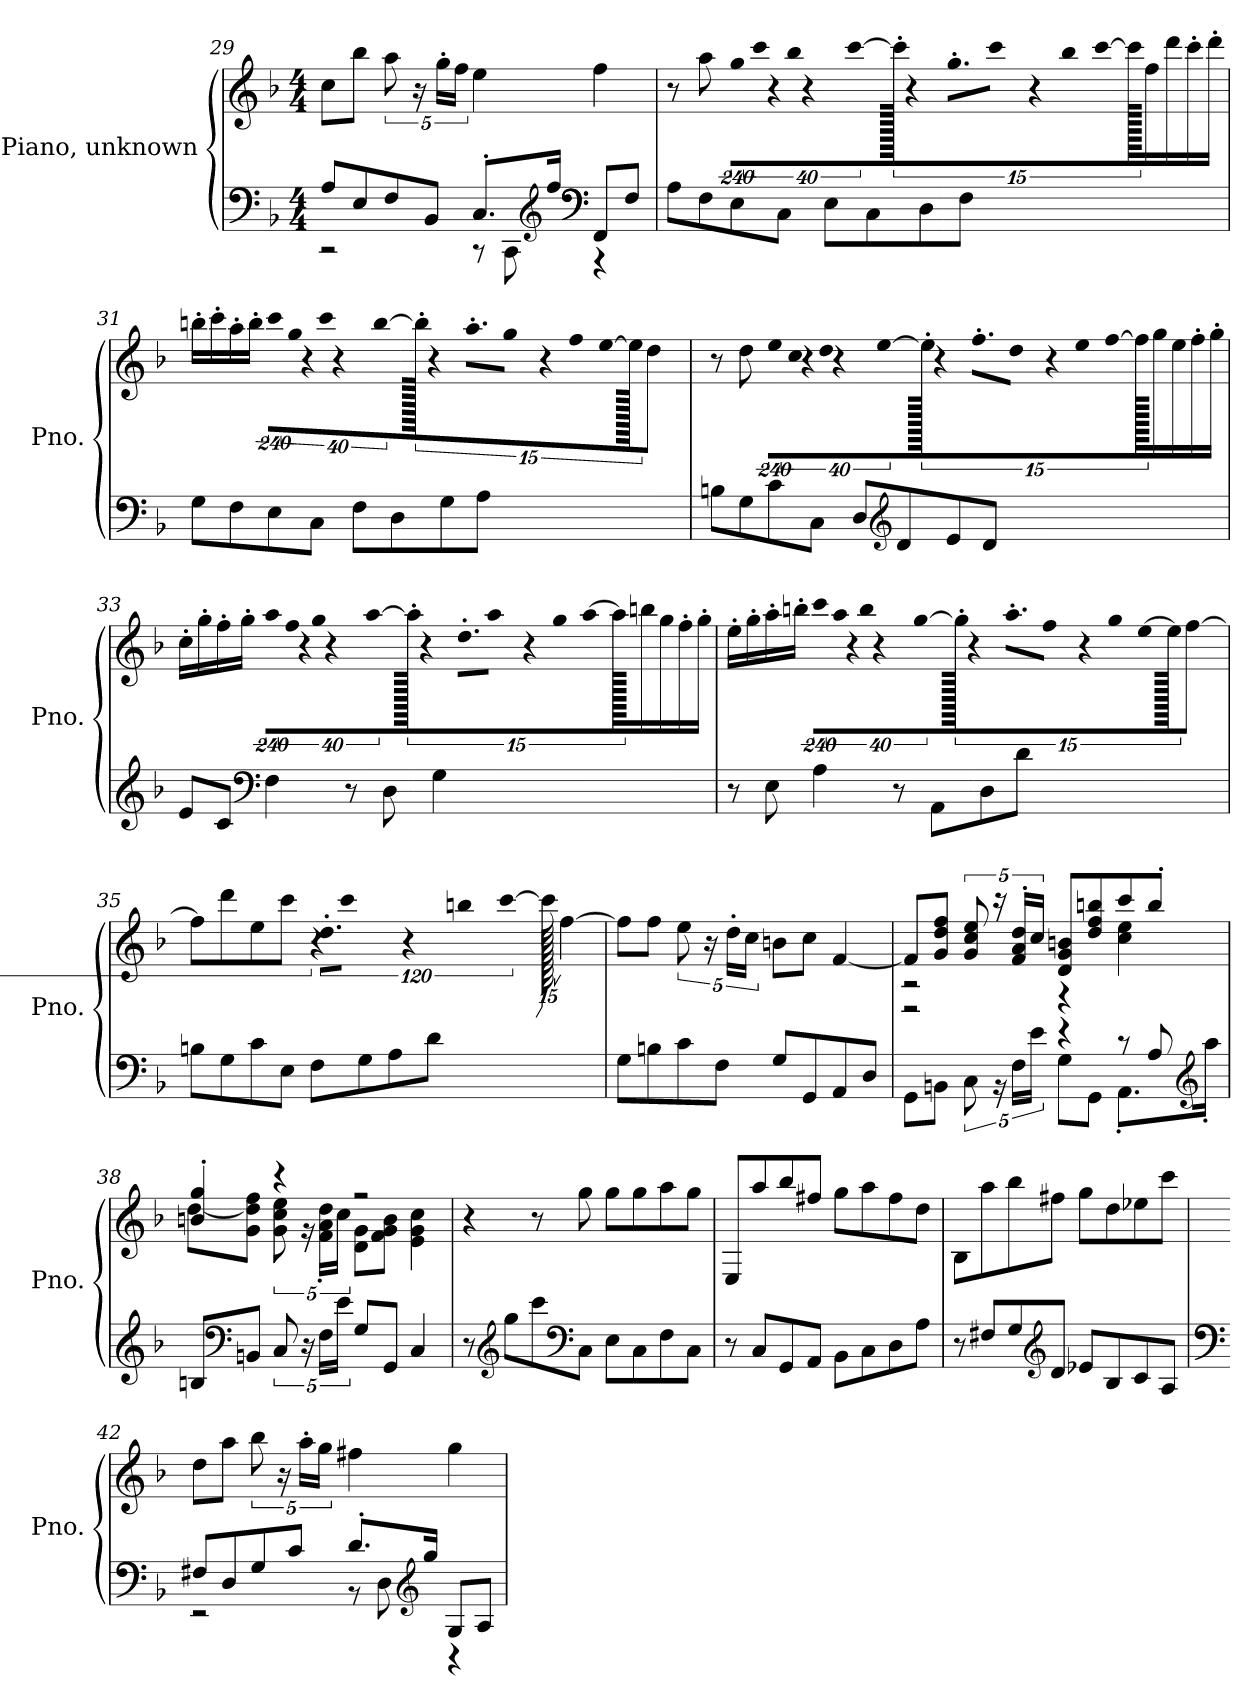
**kern	**kern
*part1	*part1
*staff2	*staff1
*I"Piano, unknown	*
*I'Pno.	*
!!LO:LB:g=z
*clefF4	*clefG2
*k[b-]	*k[b-]
*M4/4	*M4/4
=29	=29
*^	*
8A/L	2r	8cc\L
8E/	.	8bb-\J
8F/	.	10aa\
.	.	20r
8BB-/J	.	.
.	.	20gg'\LL
.	.	20ff\JJ
8.C'/L	8r	4ee\
.	8CC\	.
*clefG2	*	*
16ff/Jk	.	.
*clefF4	*	*
8FF/L	4r	4ff\
8F/J	.	.
*v	*v	*
=30	=30
8A\L	8r
8F\	8aa\
!	!LO:N:vis=16
8E\	1920%137gg\LL
!	!LO:N:vis=32
.	640%23ccc\JJk
!	!LO:N:vis=32
.	640%23r
8C\J	.
!	!LO:N:vis=32
.	640%23bb-\
!	!LO:N:vis=64
.	960%17r
.	[320%17ccc\
8E\L	1920ccc'\]
!	!LO:N:vis=64
.	960%17r
!	!LO:N:vis=32.
.	1920%103gg'\LLL
!	!LO:N:vis=32
.	640%23ccc\JJJ
!	!LO:N:vis=32
.	640%23r
8C\	.
!	!LO:N:vis=32
.	640%23bb-\KLL
.	[240%17ccc\J
8D\	.
.	1920ccc\]
.	16ff\LL
.	16ddd\
8F\J	.
.	16ccc'\
.	16ddd'\JJ
960ryy	.
!!LO:LB:g=z
=31	=31
8G\L	16bbn'\LL
.	16ccc'\
8F\	16aa'\
.	16bb'\JJ
!	!LO:N:vis=16
8E\	1920%137ccc\LL
!	!LO:N:vis=32
.	640%23gg\JJk
!	!LO:N:vis=32
.	640%23r
8C\J	.
!	!LO:N:vis=32
.	640%23ccc\
!	!LO:N:vis=64
.	960%17r
.	[320%17bb\
8F\L	1920bb'\]
!	!LO:N:vis=64
.	960%17r
!	!LO:N:vis=32.
.	1920%103aa'\LLL
!	!LO:N:vis=32
.	640%23gg\JJJ
!	!LO:N:vis=32
.	640%23r
8D\	.
!	!LO:N:vis=32
.	640%23ff\KLL
.	[240%17ee\J
8G\	.
.	1920ee\]
.	4dd\
8A\J	.
960ryy	.
=32	=32
8Bn\L	8r
8G\	8dd\
!	!LO:N:vis=16
8c\	1920%137ee\LL
!	!LO:N:vis=32
.	640%23cc\JJk
!	!LO:N:vis=32
.	640%23r
8C\J	.
!	!LO:N:vis=32
.	640%23dd\
!	!LO:N:vis=64
.	960%17r
.	[320%17ee\
8D/L	1920ee'\]
!	!LO:N:vis=64
.	960%17r
!	!LO:N:vis=32.
.	1920%103ff'\LLL
!	!LO:N:vis=32
.	640%23dd\JJJ
!	!LO:N:vis=32
.	640%23r
*clefG2	*
8d/	.
!	!LO:N:vis=32
.	640%23ee\KLL
.	[240%17ff\J
8e/	.
.	1920ff\]
.	16gg\LL
.	16ee\
8d/J	.
.	16ff'\
.	16gg'\JJ
960ryy	.
!!LO:PB:g=z
=33	=33
8e/L	16cc'\LL
.	16gg'\
8c/J	16ff'\
.	16gg'\JJ
*clefF4	*
!	!LO:N:vis=16
4F\	1920%137aa\LL
!	!LO:N:vis=32
.	640%23ff\JJk
!	!LO:N:vis=32
.	640%23r
!	!LO:N:vis=32
.	640%23gg\
!	!LO:N:vis=64
.	960%17r
.	[320%17aa\
8r	1920aa'\]
!	!LO:N:vis=64
.	960%17r
!	!LO:N:vis=32.
.	1920%103dd'\LLL
!	!LO:N:vis=32
.	640%23aa\JJJ
!	!LO:N:vis=32
.	640%23r
8D\	.
!	!LO:N:vis=32
.	640%23gg\KLL
.	[240%17aa\J
4G\	.
.	1920aa\]
.	16bbn\LL
.	16gg\
.	16ff'\
.	16gg'\JJ
960ryy	.
=34	=34
8r	16ee'\LL
.	16gg'\
8E\	16aa'\
.	16bbn'\JJ
!	!LO:N:vis=16
4A\	1920%137ccc\LL
!	!LO:N:vis=32
.	640%23aa\JJk
!	!LO:N:vis=32
.	640%23r
!	!LO:N:vis=32
.	640%23bb\
!	!LO:N:vis=64
.	960%17r
.	[320%17gg\
8r	1920gg'\]
!	!LO:N:vis=64
.	960%17r
!	!LO:N:vis=32.
.	1920%103aa'\LLL
!	!LO:N:vis=32
.	640%23ff\JJJ
!	!LO:N:vis=32
.	640%23r
8AA\L	.
!	!LO:N:vis=32
.	640%23gg\KLL
.	[240%17ee\J
8D\	.
.	1920ee\]
.	[4ff\
8d\J	.
960ryy	.
!!LO:LB:g=z
=35	=35
8Bn\L	8ff\L]
8G\	8ddd\
8c\	8ee\
8E\J	8ccc\J
!	!LO:N:vis=64
8F\L	960%17r
!	!LO:N:vis=32.
.	1920%103dd'\LLL
!	!LO:N:vis=32
.	640%23ccc\JJJ
!	!LO:N:vis=32
.	640%23r
8G\	.
!	!LO:N:vis=32
.	640%23bbn\KLL
.	[240%17ccc\J
8A\	1920ccc\]
.	[4ff\
8d\J	.
1920ryy	.
=36	=36
8G\L	8ff\L]
8Bn\	8ff\J
8c\	10ee\
.	20r
8F\J	.
.	20dd'\LL
.	20cc\JJ
8G/L	8bn\L
8GG/	8cc\J
8AA/	[4f/
8D/J	.
=37	=37
*^	*^
2r	8GG\L	8f/L]	2r
.	8BBn\J	8g/ 8dd/ 8ff/J	.
.	10C\	10g/ 10cc/ 10ee/	.
.	20r	20r	.
.	20F\LL	20f/' 20a/' 20dd/'LL	.
.	20e\JJ	20cc/JJ	.
4r	8G\L	8d/ 8g/ 8bn/L	4r
.	8GG\J	8dd/ 8ff/ 8bbn/	.
8r	8.AA'\L	8ccc/	4cc\ 4ee\
8A/	.	8bb'/J	.
*clefG2	*	*	*
.	16aa'\Jk	.	.
*v	*v	*	*
!!LO:LB:g=z	!!
=38	=38	=38
8Bn/L	4bn/' 4gg/'	[8dd\L
*clefF4	*	*
8BBn/J	.	8g\ 8dd\] 8ff\J
10C/	4r	10g\ 10cc\ 10ee\
20r	.	20r
20F\LL	.	20f\' 20a\' 20dd\'LL
20e\JJ	.	20cc\JJ
8G/L	2r	8d\ 8g\L
8GG/J	.	8f\ 8g\ 8b\J
4C/	.	4e\ 4g\ 4cc\
*	*v	*v
=39	=39
8r	4r
*clefG2	*
8gg\L	.
8ccc\	8r
*clefF4	*
8C\J	8gg\
8E\L	8gg\L
8C\	8gg\
8F\	8aa\
8C\J	8gg\J
=40	=40
8r	8E/L
8C/L	8aa/
8GG/	8bb-/
8AA/J	8ff#X/J
8BB-\L	8gg\L
8C\	8aa\
8D\	8ff#\
8A\J	8dd\J
!!LO:LB:g=z
=41	=41
8r	8B-\L
8F#X/L	8aa\
8G/	8bb-\
*clefG2	*
8d/J	8ff#X\J
8e-X/L	8gg\L
8B-/	8dd\
8c/	8ee-X\
8A/J	8ccc\J
=42	=42
*clefF4	*
*^	*
8F#X/L	2r	8dd\L
8D/	.	8aa\J
8G/	.	10bb-\
.	.	20r
8c/J	.	.
.	.	20aa'\LL
.	.	20gg\JJ
8.d'/L	8r	4ff#X\
.	8D\	.
*clefG2	*	*
16gg/Jk	.	.
8G/L	4r	4gg\
8A/J	.	.
*v	*v	*
=	=
*-	*-
